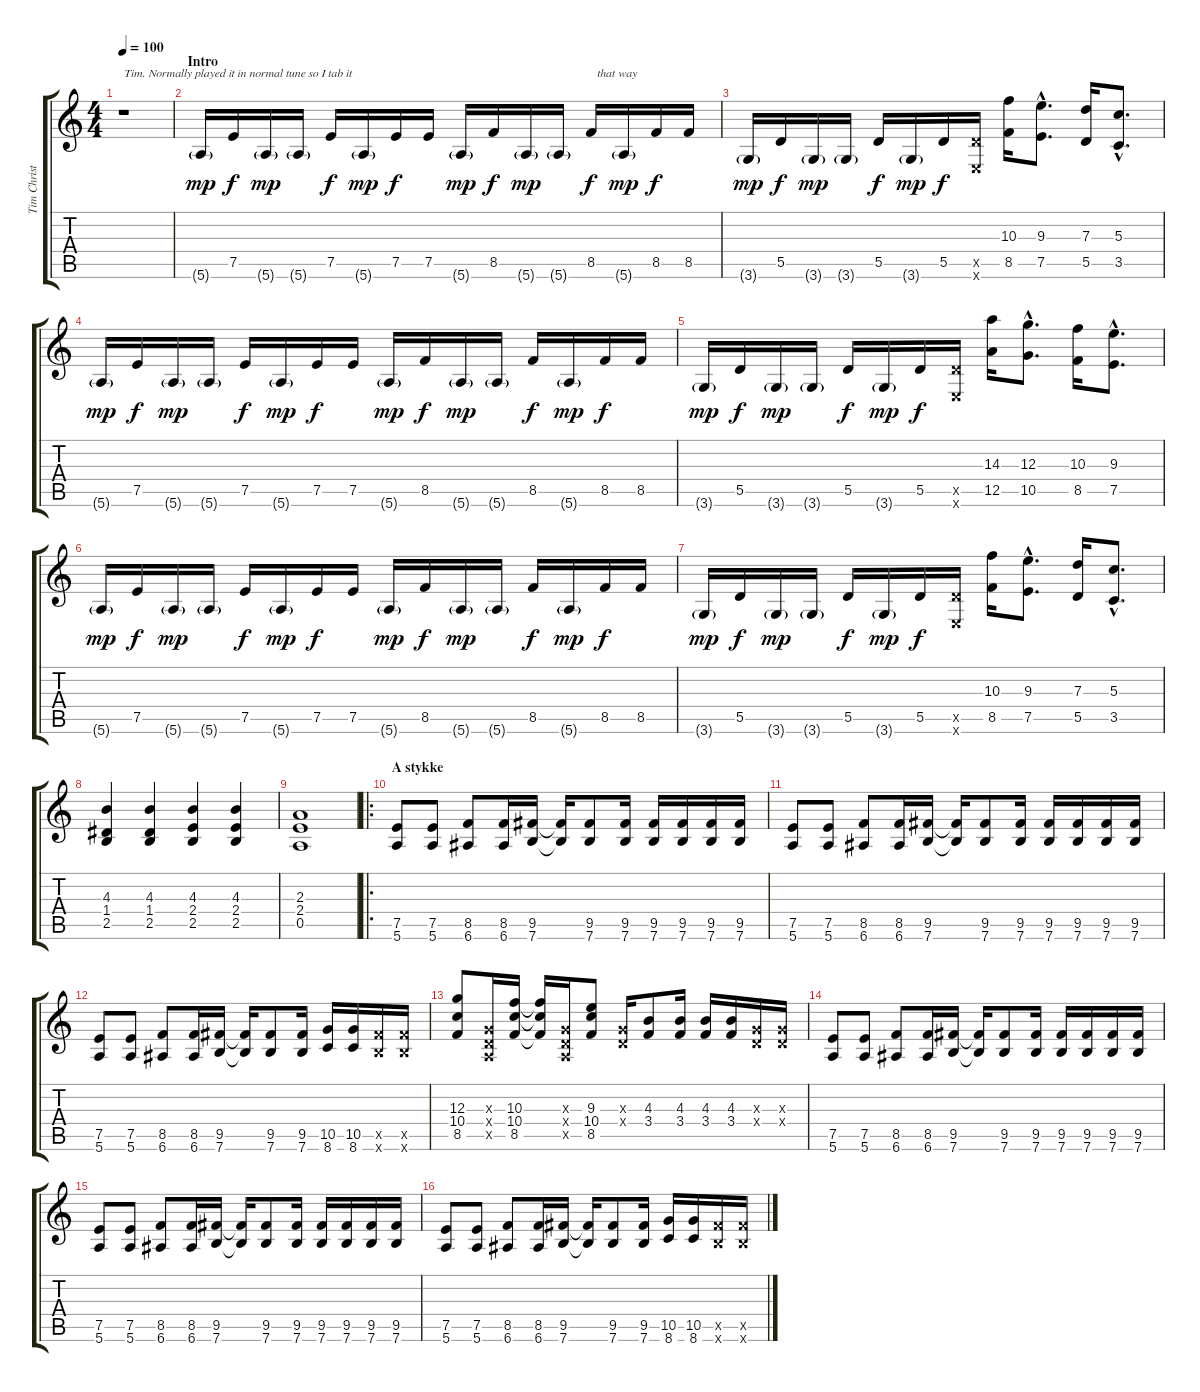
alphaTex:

\track ("Tim Christensen (Guitar 2)" "Tim Christ") {instrument distortionguitar}
\staff {score tabs}
\tuning (E4 B3 G3 D3 A2 E2) {hide}
\ts (4 4)
\tempo 100
\clef g2
\ks c
r.1{txt "Tim. Normally played it in normal tune so I tab it" dy mp instrument distortionguitar} |
\section ("" "Intro")
5.6{g}.16 7.5.16{dy f} 5.6{g}.16{dy mp} 5.6{g}.16 7.5.16{dy f} 5.6{g}.16{dy mp} 7.5.16{dy f} 7.5.16 5.6{g}.16{dy mp} 8.5.16{dy f} 5.6{g}.16{dy mp} 5.6{g}.16 8.5.16{txt "  that way" dy f} 5.6{g}.16{dy mp} 8.5.16{dy f} 8.5.16 |
3.6{g}.16{dy mp} 5.5.16{dy f} 3.6{g}.16{dy mp} 3.6{g}.16 5.5.16{dy f} 3.6{g}.16{dy mp} 5.5.16{dy f} (5.5{x} 0.6{x}).16 (10.3 8.5).16 (9.3{hac} 7.5{hac}).8{d} (7.3 5.5).16 (5.3{hac} 3.5{hac}).8{d} |
5.6{g}.16{dy mp} 7.5.16{dy f} 5.6{g}.16{dy mp} 5.6{g}.16 7.5.16{dy f} 5.6{g}.16{dy mp} 7.5.16{dy f} 7.5.16 5.6{g}.16{dy mp} 8.5.16{dy f} 5.6{g}.16{dy mp} 5.6{g}.16 8.5.16{dy f} 5.6{g}.16{dy mp} 8.5.16{dy f} 8.5.16 |
3.6{g}.16{dy mp} 5.5.16{dy f} 3.6{g}.16{dy mp} 3.6{g}.16 5.5.16{dy f} 3.6{g}.16{dy mp} 5.5.16{dy f} (5.5{x} 0.6{x}).16 (14.3 12.5).16 (12.3{hac} 10.5{hac}).8{d} (10.3 8.5).16 (9.3{hac} 7.5{hac}).8{d} |
5.6{g}.16{dy mp} 7.5.16{dy f} 5.6{g}.16{dy mp} 5.6{g}.16 7.5.16{dy f} 5.6{g}.16{dy mp} 7.5.16{dy f} 7.5.16 5.6{g}.16{dy mp} 8.5.16{dy f} 5.6{g}.16{dy mp} 5.6{g}.16 8.5.16{dy f} 5.6{g}.16{dy mp} 8.5.16{dy f} 8.5.16 |
3.6{g}.16{dy mp} 5.5.16{dy f} 3.6{g}.16{dy mp} 3.6{g}.16 5.5.16{dy f} 3.6{g}.16{dy mp} 5.5.16{dy f} (5.5{x} 0.6{x}).16 (10.3 8.5).16 (9.3{hac} 7.5{hac}).8{d} (7.3 5.5).16 (5.3{hac} 3.5{hac}).8{d} |
(4.3 1.4 2.5).4 (4.3 1.4 2.5).4 (4.3 2.4 2.5).4 (4.3 2.4 2.5).4 |
(2.3 2.4 0.5).1 |
\ro
\section ("" "A stykke")
(7.5 5.6).8 (7.5 5.6).8 (8.5 6.6).8 (8.5 6.6).16 (9.5 7.6).16 (9.5{t} 7.6{t}).16 (9.5 7.6).8 (9.5 7.6).16 (9.5 7.6).16 (9.5 7.6).16 (9.5 7.6).16 (9.5 7.6).16 |
(7.5 5.6).8 (7.5 5.6).8 (8.5 6.6).8 (8.5 6.6).16 (9.5 7.6).16 (9.5{t} 7.6{t}).16 (9.5 7.6).8 (9.5 7.6).16 (9.5 7.6).16 (9.5 7.6).16 (9.5 7.6).16 (9.5 7.6).16 |
(7.5 5.6).8 (7.5 5.6).8 (8.5 6.6).8 (8.5 6.6).16 (9.5 7.6).16 (9.5{t} 7.6{t}).16 (9.5 7.6).8 (9.5 7.6).16 (10.5 8.6).16 (10.5 8.6).16 (9.5{x} 7.6{x}).16 (9.5{x} 7.6{x}).16 |
(12.3 10.4 8.5).8 (0.3{x} 0.4{x} 0.5{x}).16 (10.3 10.4 8.5).16 (10.3{t} 10.4{t} 8.5{t}).16 (0.3{x} 0.4{x} 0.5{x}).16 (9.3 10.4 8.5).8 (0.3{x} 0.4{x}).16 (4.3 3.4).8 (4.3 3.4).16 (4.3 3.4).16 (4.3 3.4).16 (0.3{x} 0.4{x}).16 (0.3{x} 0.4{x}).16 |
(7.5 5.6).8 (7.5 5.6).8 (8.5 6.6).8 (8.5 6.6).16 (9.5 7.6).16 (9.5{t} 7.6{t}).16 (9.5 7.6).8 (9.5 7.6).16 (9.5 7.6).16 (9.5 7.6).16 (9.5 7.6).16 (9.5 7.6).16 |
(7.5 5.6).8 (7.5 5.6).8 (8.5 6.6).8 (8.5 6.6).16 (9.5 7.6).16 (9.5{t} 7.6{t}).16 (9.5 7.6).8 (9.5 7.6).16 (9.5 7.6).16 (9.5 7.6).16 (9.5 7.6).16 (9.5 7.6).16 |
(7.5 5.6).8 (7.5 5.6).8 (8.5 6.6).8 (8.5 6.6).16 (9.5 7.6).16 (9.5{t} 7.6{t}).16 (9.5 7.6).8 (9.5 7.6).16 (10.5 8.6).16 (10.5 8.6).16 (9.5{x} 7.6{x}).16 (9.5{x} 7.6{x}).16
